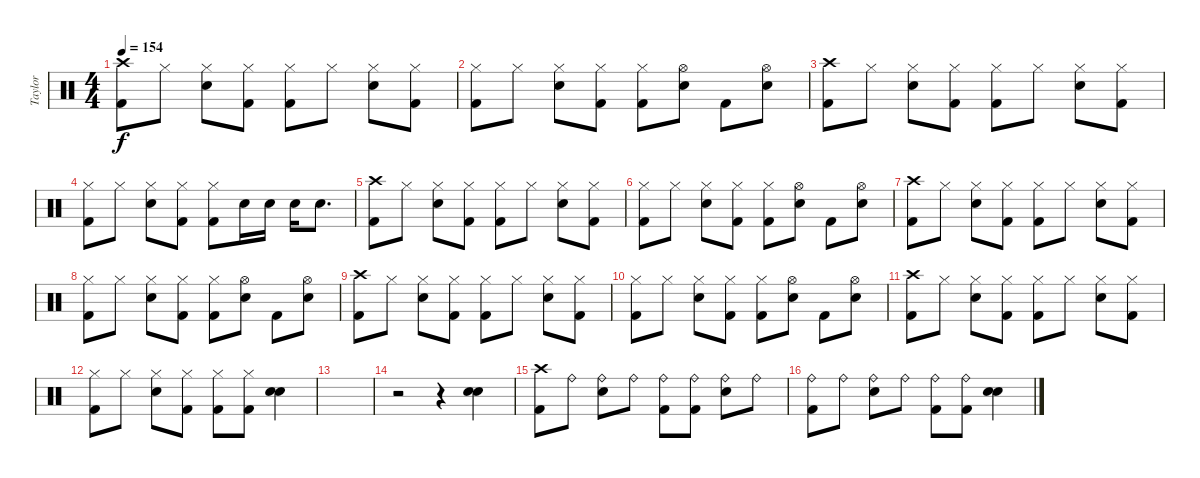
\track ("Taylor" "Taylor") {instrument percussion}
\staff {score}
\articulation defaults
\ts (4 4)
\tempo 154
\clef neutral
\ks c
("Crash high (hit)" "Kick (hit) 2").8{dy f} "Hi-Hat (closed)".8 ("Hi-Hat (closed)" "Snare (hit) 2").8 ("Hi-Hat (closed)" "Kick (hit) 2").8 ("Hi-Hat (closed)" "Kick (hit) 2").8 "Hi-Hat (closed)".8 ("Hi-Hat (closed)" "Snare (hit) 2").8 ("Hi-Hat (closed)" "Kick (hit) 2").8 |
("Hi-Hat (closed)" "Kick (hit) 2").8 "Hi-Hat (closed)".8 ("Hi-Hat (closed)" "Snare (hit) 2").8 ("Hi-Hat (closed)" "Kick (hit) 2").8 ("Hi-Hat (closed)" "Kick (hit) 2").8 ("Hi-Hat (open)" "Snare (hit) 2").8 "Kick (hit) 2".8 ("Hi-Hat (open)" "Snare (hit) 2").8 |
("Crash high (hit)" "Kick (hit) 2").8 "Hi-Hat (closed)".8 ("Hi-Hat (closed)" "Snare (hit) 2").8 ("Hi-Hat (closed)" "Kick (hit) 2").8 ("Hi-Hat (closed)" "Kick (hit) 2").8 "Hi-Hat (closed)".8 ("Hi-Hat (closed)" "Snare (hit) 2").8 ("Hi-Hat (closed)" "Kick (hit) 2").8 |
("Hi-Hat (closed)" "Kick (hit) 2").8 "Hi-Hat (closed)".8 ("Hi-Hat (closed)" "Snare (hit) 2").8 ("Hi-Hat (closed)" "Kick (hit) 2").8 ("Hi-Hat (closed)" "Kick (hit) 2").8 "Snare (hit) 2".16 "Snare (hit) 2".16 "Snare (hit) 2".16 "Snare (hit) 2".8{d} |
("Crash high (hit)" "Kick (hit) 2").8 "Hi-Hat (closed)".8 ("Hi-Hat (closed)" "Snare (hit) 2").8 ("Hi-Hat (closed)" "Kick (hit) 2").8 ("Hi-Hat (closed)" "Kick (hit) 2").8 "Hi-Hat (closed)".8 ("Hi-Hat (closed)" "Snare (hit) 2").8 ("Hi-Hat (closed)" "Kick (hit) 2").8 |
("Hi-Hat (closed)" "Kick (hit) 2").8 "Hi-Hat (closed)".8 ("Hi-Hat (closed)" "Snare (hit) 2").8 ("Hi-Hat (closed)" "Kick (hit) 2").8 ("Hi-Hat (closed)" "Kick (hit) 2").8 ("Hi-Hat (open)" "Snare (hit) 2").8 "Kick (hit) 2".8 ("Hi-Hat (open)" "Snare (hit) 2").8 |
("Crash high (hit)" "Kick (hit) 2").8 "Hi-Hat (closed)".8 ("Hi-Hat (closed)" "Snare (hit) 2").8 ("Hi-Hat (closed)" "Kick (hit) 2").8 ("Hi-Hat (closed)" "Kick (hit) 2").8 "Hi-Hat (closed)".8 ("Hi-Hat (closed)" "Snare (hit) 2").8 ("Hi-Hat (closed)" "Kick (hit) 2").8 |
("Hi-Hat (closed)" "Kick (hit) 2").8 "Hi-Hat (closed)".8 ("Hi-Hat (closed)" "Snare (hit) 2").8 ("Hi-Hat (closed)" "Kick (hit) 2").8 ("Hi-Hat (closed)" "Kick (hit) 2").8 ("Hi-Hat (open)" "Snare (hit) 2").8 "Kick (hit) 2".8 ("Hi-Hat (open)" "Snare (hit) 2").8 |
("Crash high (hit)" "Kick (hit) 2").8 "Hi-Hat (closed)".8 ("Hi-Hat (closed)" "Snare (hit) 2").8 ("Hi-Hat (closed)" "Kick (hit) 2").8 ("Hi-Hat (closed)" "Kick (hit) 2").8 "Hi-Hat (closed)".8 ("Hi-Hat (closed)" "Snare (hit) 2").8 ("Hi-Hat (closed)" "Kick (hit) 2").8 |
("Hi-Hat (closed)" "Kick (hit) 2").8 "Hi-Hat (closed)".8 ("Hi-Hat (closed)" "Snare (hit) 2").8 ("Hi-Hat (closed)" "Kick (hit) 2").8 ("Hi-Hat (closed)" "Kick (hit) 2").8 ("Hi-Hat (open)" "Snare (hit) 2").8 "Kick (hit) 2".8 ("Hi-Hat (open)" "Snare (hit) 2").8 |
("Crash high (hit)" "Kick (hit) 2").8 "Hi-Hat (closed)".8 ("Hi-Hat (closed)" "Snare (hit) 2").8 ("Hi-Hat (closed)" "Kick (hit) 2").8 ("Hi-Hat (closed)" "Kick (hit) 2").8 "Hi-Hat (closed)".8 ("Hi-Hat (closed)" "Snare (hit) 2").8 ("Hi-Hat (closed)" "Kick (hit) 2").8 |
("Hi-Hat (closed)" "Kick (hit) 2").8 "Hi-Hat (closed)".8 ("Hi-Hat (closed)" "Snare (hit) 2").8 ("Hi-Hat (closed)" "Kick (hit) 2").8 ("Hi-Hat (closed)" "Kick (hit) 2").8 ("Hi-Hat (closed)" "Kick (hit) 2").8 ("Snare (hit) 2" "Snare (hit) 2").4{bd 240} |
|
r.2 r.4 ("Snare (hit) 2" "Snare (hit) 2").4 |
("Crash high (hit)" "Kick (hit) 2").8 "Ride (bell)".8 ("Ride (bell)" "Snare (hit) 2").8 "Ride (bell)".8 ("Ride (bell)" "Kick (hit) 2").8 ("Ride (bell)" "Kick (hit) 2").8 ("Ride (bell)" "Snare (hit) 2").8 "Ride (bell)".8 |
("Ride (bell)" "Kick (hit) 2").8 "Ride (bell)".8 ("Ride (bell)" "Snare (hit) 2").8 "Ride (bell)".8 ("Ride (bell)" "Kick (hit) 2").8 ("Ride (bell)" "Kick (hit) 2").8 ("Snare (hit) 2" "Snare (hit) 2").4
